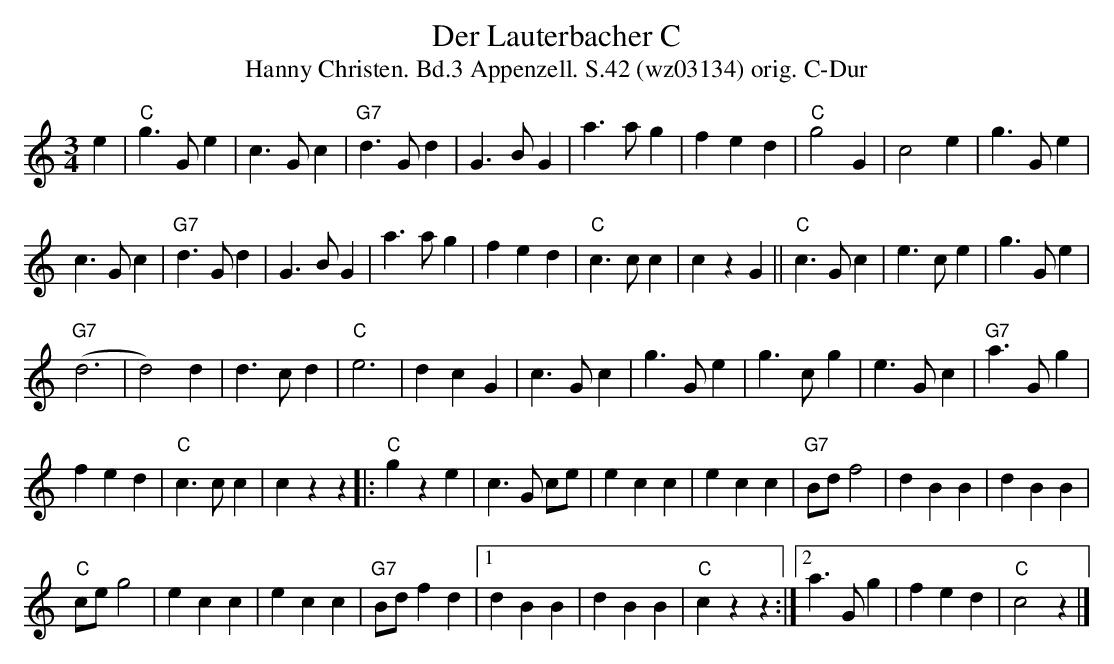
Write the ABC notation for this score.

X:1
T:Der Lauterbacher C
T:Hanny Christen. Bd.3 Appenzell. S.42 (wz03134) orig. C-Dur
M:3/4
L:1/4
K:C
e | "C"g3/ G/ e | c3/ G/ c | "G7"d3/ G/ d | G3/ B/ G | a3/ a/ g |  f e d | "C"g2 G | c2 e | g3/ G/ e |
c3/ G/ c | "G7"d3/ G/ d | G3/ B/ G | a3/ a/ g | f e d | "C"c3/ c/ c | c z G || "C"c3/ G/ c | e3/ c/ e | g3/ G/ e |
("G7"d3 | d2) d | d3/ c/ d | "C"e3 | d c G | c3/ G/ c | g3/ G/ e | g3/ c/ g | e3/ G/ c | "G7"a3/ G/ g |
f e d | "C"c3/ c/ c | c z z |: "C"g z e | c3/ G/ c/e/ | e c c | e c c | "G7"B/d/ f2 | d B B | d B B |
"C"c/e/ g2 | e c c | e c c | "G7"B/d/ f d |1 d B B | d B B | "C"c z z :|2 a3/ G/ g | f e d | "C"c2 z |]
